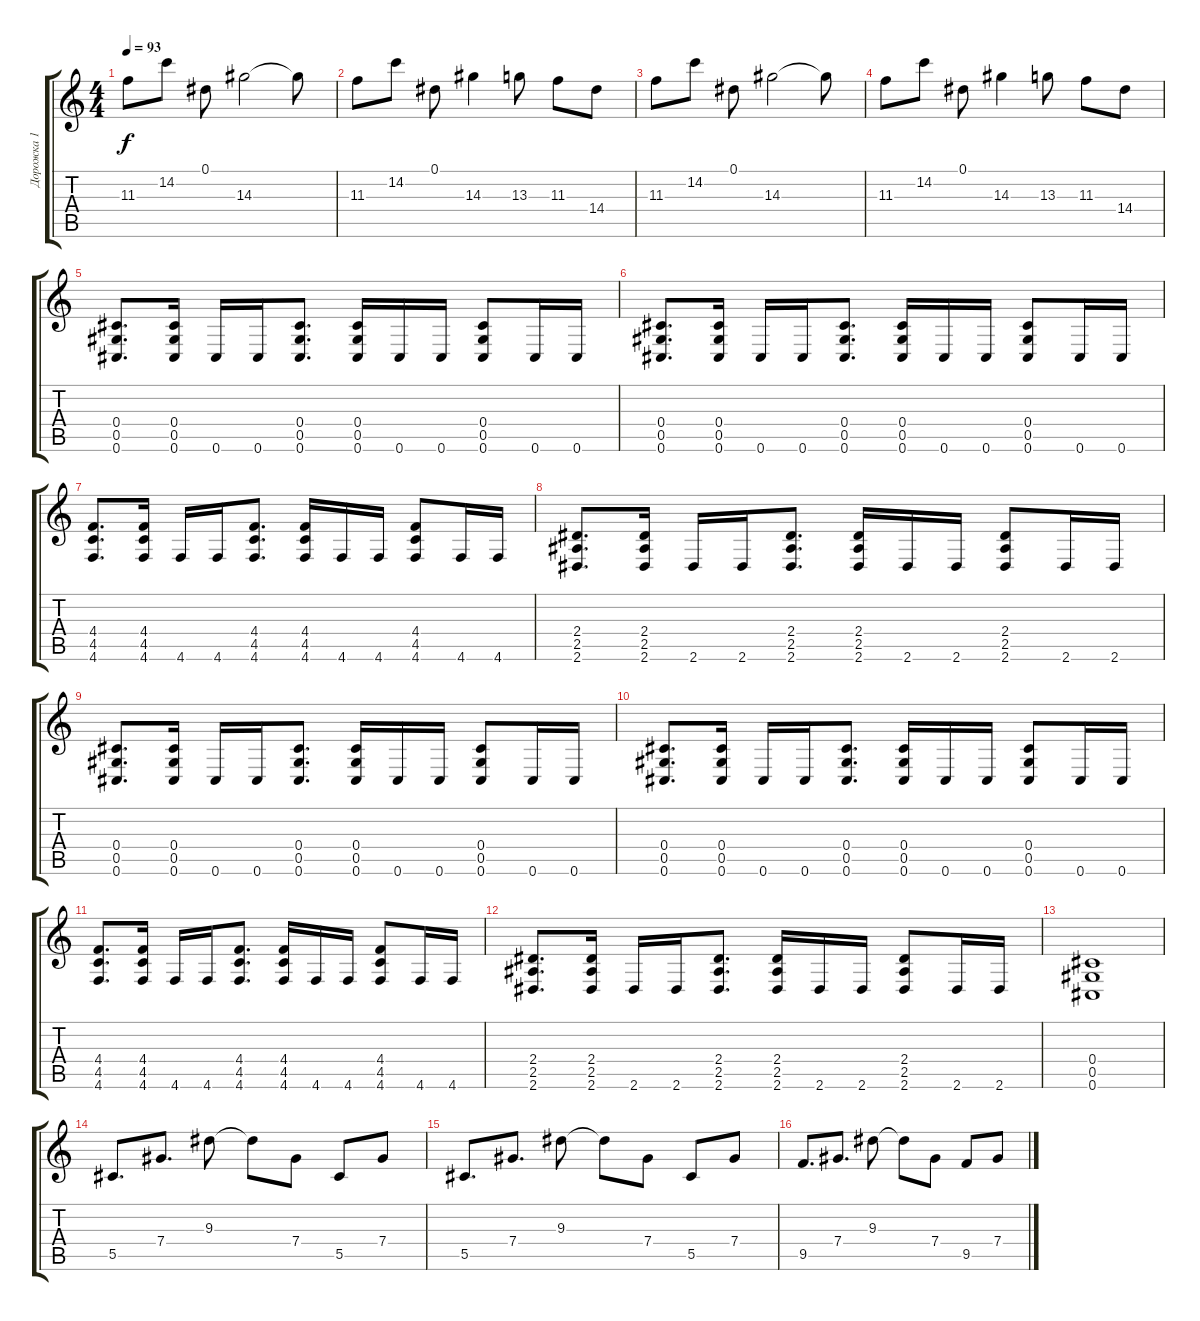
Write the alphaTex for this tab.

\track ("Дорожка 1" "Дорожка 1") {instrument electricguitarclean}
\staff {score tabs}
\tuning (Eb4 Bb3 Gb3 Db3 Ab2 Db2) {hide}
\ts (4 4)
\tempo 93
\clef g2
\ks c
11.3.8{dy f} 14.2.8 0.1.8 14.3.2 14.3{t}.8 |
11.3.8 14.2.8 0.1.8 14.3.4 13.3.8 11.3.8 14.4.8 |
11.3.8 14.2.8 0.1.8 14.3.2 14.3{t}.8 |
11.3.8 14.2.8 0.1.8 14.3.4 13.3.8 11.3.8 14.4.8 |
(0.4 0.5 0.6).8{d instrument distortionguitar} (0.4 0.5 0.6).16 0.6.16 0.6.16 (0.4 0.5 0.6).8{d} (0.4 0.5 0.6).16 0.6.16 0.6.16 (0.4 0.5 0.6).8 0.6.16 0.6.16 |
(0.4 0.5 0.6).8{d} (0.4 0.5 0.6).16 0.6.16 0.6.16 (0.4 0.5 0.6).8{d} (0.4 0.5 0.6).16 0.6.16 0.6.16 (0.4 0.5 0.6).8 0.6.16 0.6.16 |
(4.4 4.5 4.6).8{d} (4.4 4.5 4.6).16 4.6.16 4.6.16 (4.4 4.5 4.6).8{d} (4.4 4.5 4.6).16 4.6.16 4.6.16 (4.4 4.5 4.6).8 4.6.16 4.6.16 |
(2.4 2.5 2.6).8{d} (2.4 2.5 2.6).16 2.6.16 2.6.16 (2.4 2.5 2.6).8{d} (2.4 2.5 2.6).16 2.6.16 2.6.16 (2.4 2.5 2.6).8 2.6.16 2.6.16 |
(0.4 0.5 0.6).8{d} (0.4 0.5 0.6).16 0.6.16 0.6.16 (0.4 0.5 0.6).8{d} (0.4 0.5 0.6).16 0.6.16 0.6.16 (0.4 0.5 0.6).8 0.6.16 0.6.16 |
(0.4 0.5 0.6).8{d} (0.4 0.5 0.6).16 0.6.16 0.6.16 (0.4 0.5 0.6).8{d} (0.4 0.5 0.6).16 0.6.16 0.6.16 (0.4 0.5 0.6).8 0.6.16 0.6.16 |
(4.4 4.5 4.6).8{d} (4.4 4.5 4.6).16 4.6.16 4.6.16 (4.4 4.5 4.6).8{d} (4.4 4.5 4.6).16 4.6.16 4.6.16 (4.4 4.5 4.6).8 4.6.16 4.6.16 |
(2.4 2.5 2.6).8{d} (2.4 2.5 2.6).16 2.6.16 2.6.16 (2.4 2.5 2.6).8{d} (2.4 2.5 2.6).16 2.6.16 2.6.16 (2.4 2.5 2.6).8 2.6.16 2.6.16 |
(0.4 0.5 0.6).1 |
5.5.8{d volume 12 instrument electricguitarclean} 7.4.8{d} 9.3.8 9.3{t}.8 7.4.8 5.5.8 7.4.8 |
5.5.8{d} 7.4.8{d} 9.3.8 9.3{t}.8 7.4.8 5.5.8 7.4.8 |
9.5.8{d} 7.4.8{d} 9.3.8 9.3{t}.8 7.4.8 9.5.8 7.4.8
